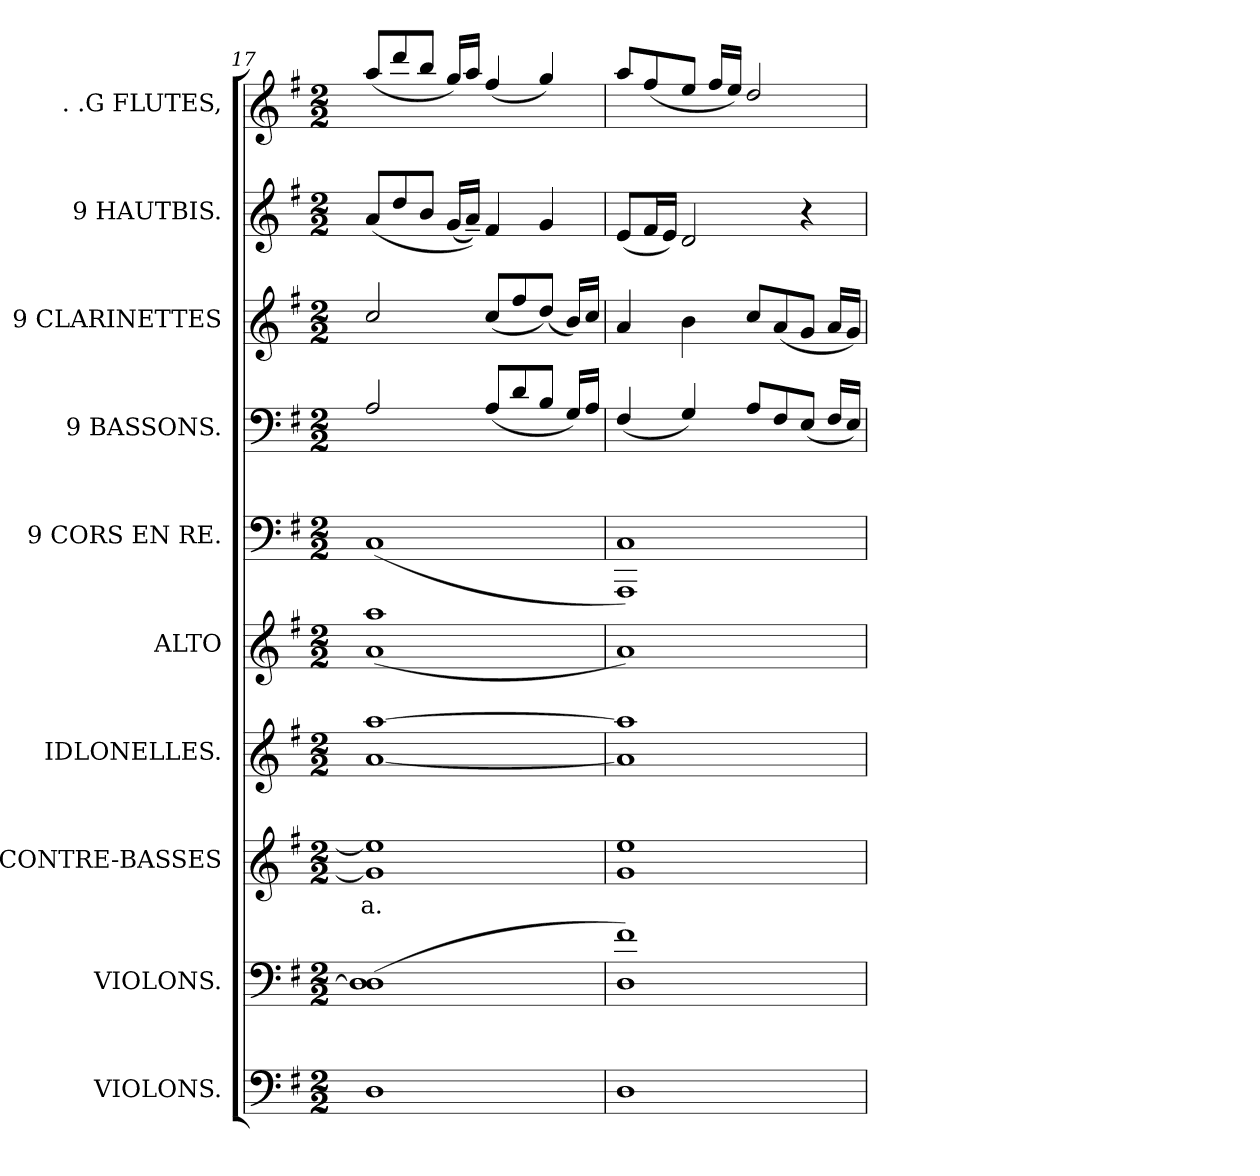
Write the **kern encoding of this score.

**kern	**kern	**kern	**text	**kern	**kern	**kern	**kern	**kern	**kern	**kern
*part10	*part9	*part8	*part8	*part7	*part6	*part5	*part4	*part3	*part2	*part1
*staff10	*staff9	*staff8	*staff8	*staff7	*staff6	*staff5	*staff4	*staff3	*staff2	*staff1
*I"VIOLONS.	*I"VIOLONS.	*I"CONTRE-BASSES	*	*I"IDLONELLES.	*I"ALTO	*I"9 CORS EN RE.	*I"9 BASSONS.	*I"9 CLARINETTES	*I"9 HAUTBIS.	*I". .G FLUTES,
*I'VIO.	*I'VIO.	*I'CONTRE-B.ES	*	*I'IDL.	*I'A.	*I'9 COR. EN RE.	*I'9 B.NS.	*I'9 CLA.	*I'9 HAU.	*I'. .G Fl.S,
*clefF4	*clefF4	*clefG2	*	*clefG2	*clefG2	*clefF4	*clefF4	*clefG2	*clefG2	*clefG2
*k[f#]	*k[f#]	*k[f#]	*	*k[f#]	*k[f#]	*k[f#]	*k[f#]	*k[f#]	*k[f#]	*k[f#]
*M2/2	*M2/2	*M2/2	*	*M2/2	*M2/2	*M2/2	*M2/2	*M2/2	*M2/2	*M2/2
=17	=17	=17	=17	=17	=17	=17	=17	=17	=17	=17
1D\	(1D]\ 1D\	1g]/ 1ee]/	a.	[1a/ [1aa/	(1a/ 1aa/	(1C/	2A/	2cc/	(8a/L	(8aa/L
.	.	.	.	.	.	.	.	.	8dd/	8ddd/
.	.	.	.	.	.	.	.	.	8b/J	8bb/J
.	.	.	.	.	.	.	.	.	(16g/LL	16gg/LL)
.	.	.	.	.	.	.	.	.	16a~/JJ))	16aa/JJ
.	.	.	.	.	.	.	(8A/L	(8cc/L	4f#/	(4ff#/
.	.	.	.	.	.	.	8d/	8ff#/	.	.
.	.	.	.	.	.	.	8B/J	(8dd/J)	4g/	4gg/)
.	.	.	.	.	.	.	16G/LL)	16b/LL)	.	.
.	.	.	.	.	.	.	16A/JJ	16cc/JJ	.	.
=18	=18	=18	=18	=18	=18	=18	=18	=18	=18	=18
1D\	1D/ 1f#/)	1g/ 1ee/	.	1a]/ 1aa]/	1a/)	1AAA/ 1C/)	(4F#/	4a/	(8e/L	8aa/L
.	.	.	.	.	.	.	.	.	16f#/L	(8ff#/
.	.	.	.	.	.	.	.	.	16e/JJ)	.
.	.	.	.	.	.	.	4G/)	4b\	2d/	8ee/J
.	.	.	.	.	.	.	.	.	.	16ff#/LL
.	.	.	.	.	.	.	.	.	.	16ee/JJ)
.	.	.	.	.	.	.	8A/L	8cc/L	.	2dd/
.	.	.	.	.	.	.	8F#/	(8a/	.	.
.	.	.	.	.	.	.	(8E/J	8g/J	4r	.
.	.	.	.	.	.	.	16F#/LL	16a/LL	.	.
.	.	.	.	.	.	.	16E/JJ)	16g/JJ)	.	.
=	=	=	=	=	=	=	=	=	=	=
*-	*-	*-	*-	*-	*-	*-	*-	*-	*-	*-
